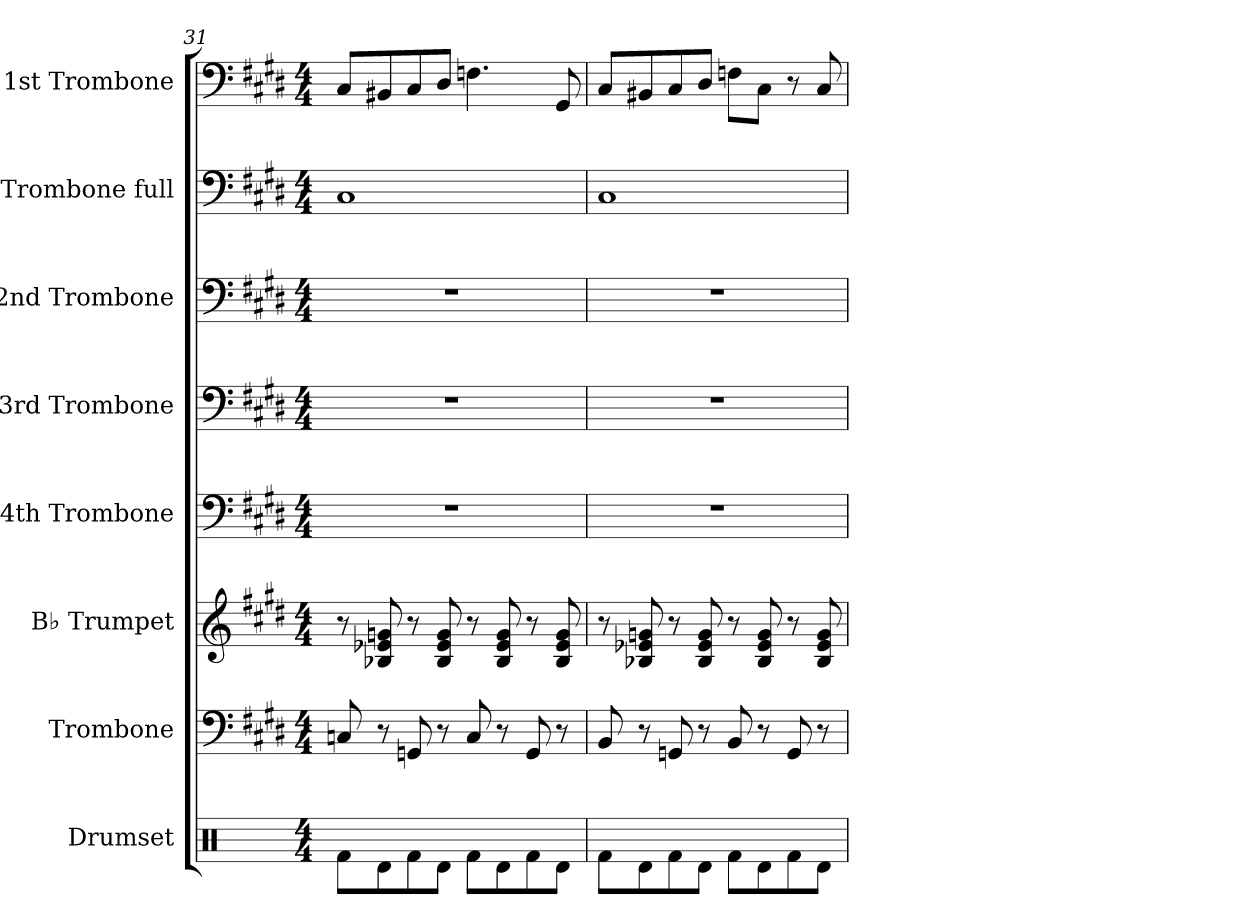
**kern	**kern	**kern	**kern	**kern	**kern	**kern	**kern
*part8	*part7	*part6	*part5	*part4	*part3	*part2	*part1
*staff8	*staff7	*staff6	*staff5	*staff4	*staff3	*staff2	*staff1
*I"Drumset	*I"Trombone	*I"B♭ Trumpet	*I"4th Trombone	*I"3rd Trombone	*I"2nd Trombone	*I"Trombone full	*I"1st Trombone
*I'Drs.	*I'Trb.	*I'B♭ Tpt.	*I'Trb.4	*I'Trb.3	*I'Trb.2	*I'Trb. F	*I'Trb.1
!!LO:PB:g=z
*clefX	*clefF4	*clefG2	*clefF4	*clefF4	*clefF4	*clefF4	*clefF4
*	*	*ITrd1c2	*	*	*	*	*
*k[]	*k[f#c#g#d#]	*k[f#c#]	*k[f#c#g#d#]	*k[f#c#g#d#]	*k[f#c#g#d#]	*k[f#c#g#d#]	*k[f#c#g#d#]
*M4/4	*M4/4	*M4/4	*M4/4	*M4/4	*M4/4	*M4/4	*M4/4
=31	=31	=31	=31	=31	=31	=31	=31
8Rf\L	8Cn/	8r	1r	1r	1r	1C#	8C#/L
8Rd\	8r	8A-X/ 8d-X/ 8fn/	.	.	.	.	8BB#X/
8Rf\	8GGn/	8r	.	.	.	.	8C#/
8Rd\J	8r	8A-/ 8d-/ 8f/	.	.	.	.	8D#/J
8Rf\L	8C/	8r	.	.	.	.	4.Fn\
8Rd\	8r	8A-/ 8d-/ 8f/	.	.	.	.	.
8Rf\	8GG/	8r	.	.	.	.	.
8Rd\J	8r	8A-/ 8d-/ 8f/	.	.	.	.	8GG#/
=32	=32	=32	=32	=32	=32	=32	=32
8Rf\L	8BB/	8r	1r	1r	1r	1C#	8C#/L
8Rd\	8r	8A-X/ 8d-X/ 8fn/	.	.	.	.	8BB#X/
8Rf\	8GGn/	8r	.	.	.	.	8C#/
8Rd\J	8r	8A-/ 8d-/ 8f/	.	.	.	.	8D#/J
8Rf\L	8BB/	8r	.	.	.	.	8Fn\L
8Rd\	8r	8A-/ 8d-/ 8f/	.	.	.	.	8C#\J
8Rf\	8GG/	8r	.	.	.	.	8r
8Rd\J	8r	8A-/ 8d-/ 8f/	.	.	.	.	8C#/
=	=	=	=	=	=	=	=
*-	*-	*-	*-	*-	*-	*-	*-
